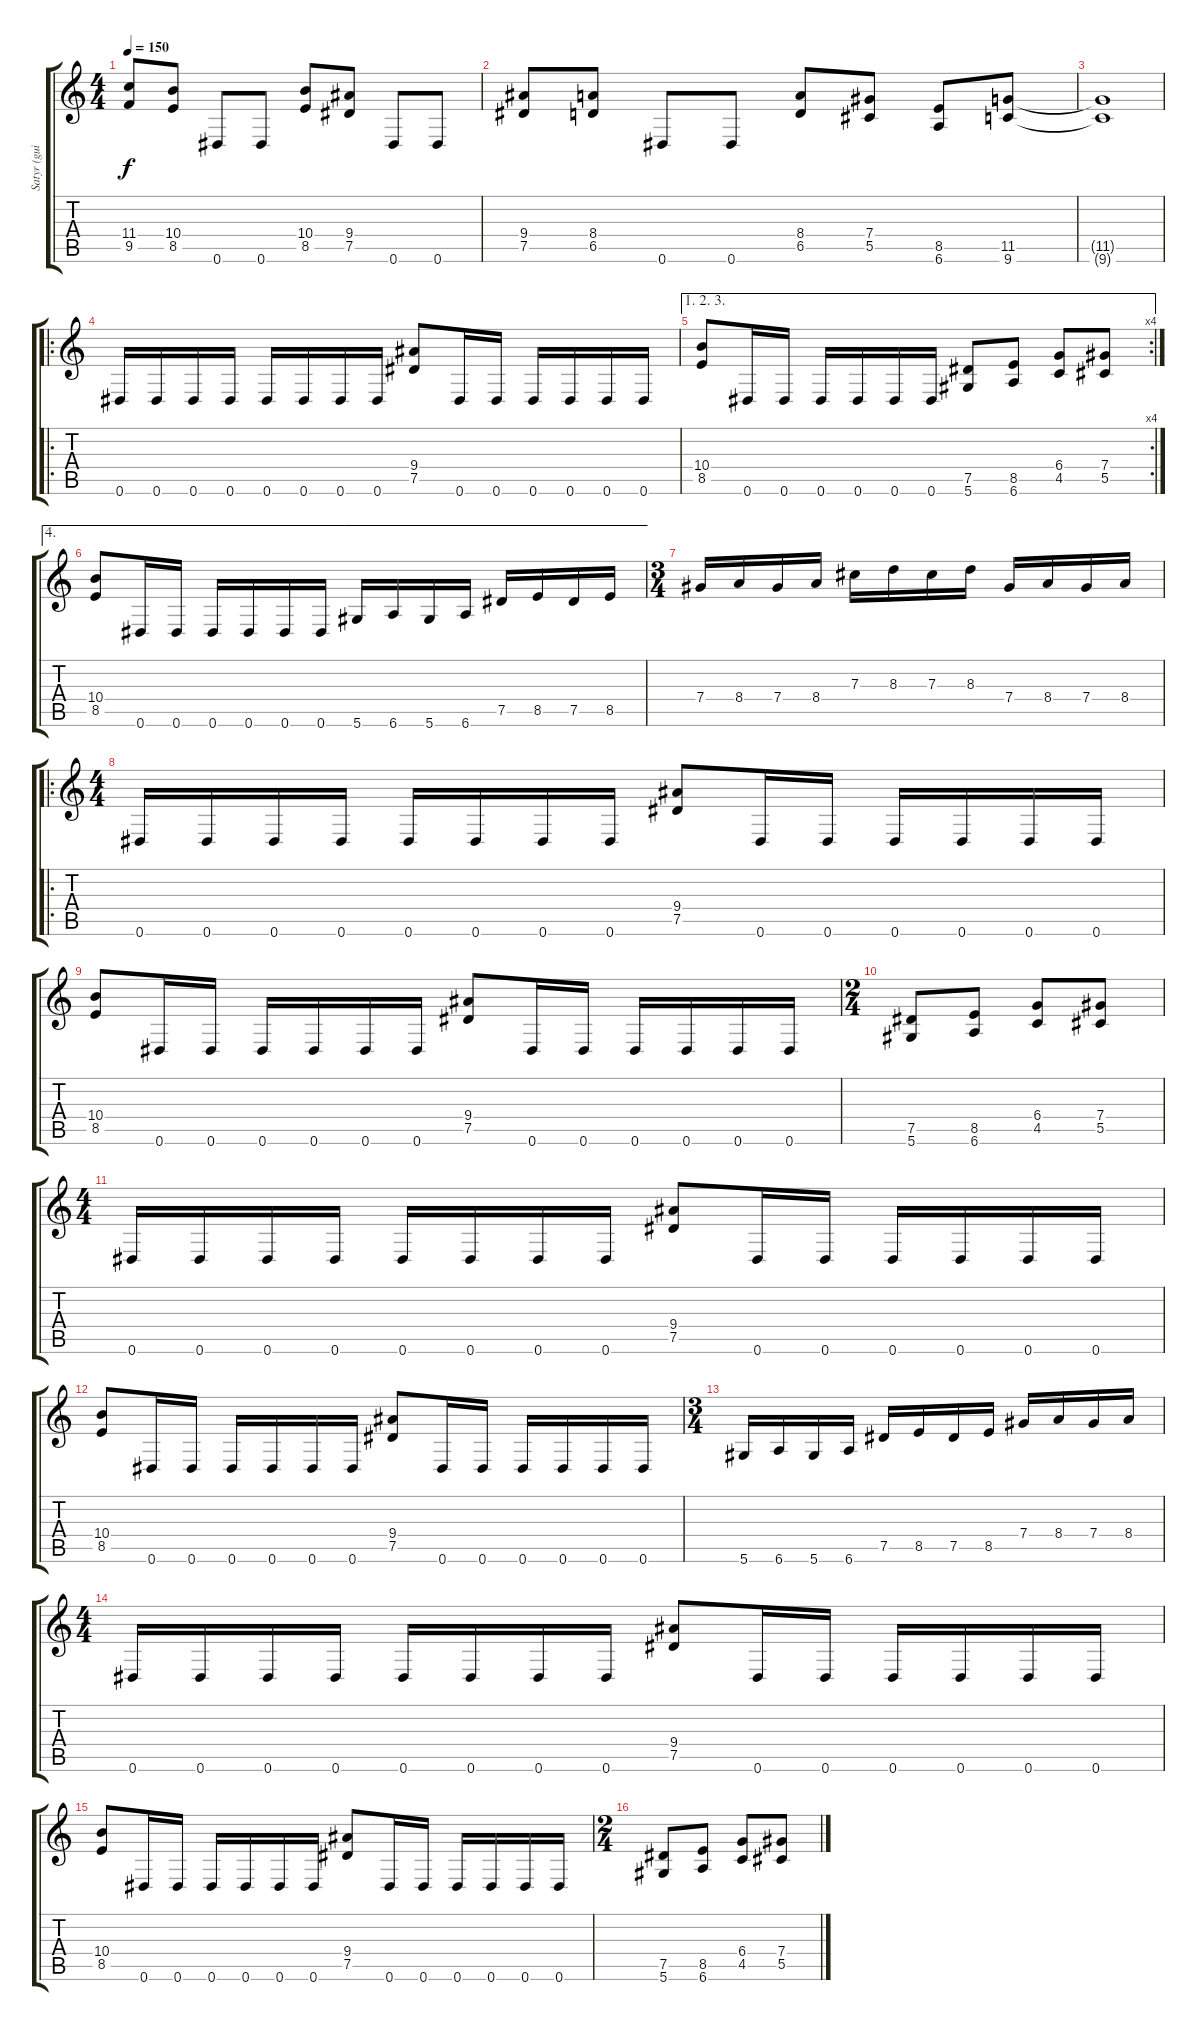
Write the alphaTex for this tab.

\track ("Satyr (guitar 1)" "Satyr (gui") {instrument distortionguitar}
\staff {score tabs}
\tuning (Eb4 Bb3 Gb3 Db3 Ab2 Eb2) {hide}
\ts (4 4)
\tempo 150
\clef g2
\ks c
(11.4 9.5).8{dy f} (10.4 8.5).8 0.6.8 0.6.8 (10.4 8.5).8 (9.4 7.5).8 0.6.8 0.6.8 |
(9.4 7.5).8 (8.4 6.5).8 0.6.8 0.6.8 (8.4 6.5).8 (7.4 5.5).8 (8.5 6.6).8 (11.5 9.6).8 |
(11.5{t} 9.6{t}).1 |
\ro
0.6.16 0.6.16 0.6.16 0.6.16 0.6.16 0.6.16 0.6.16 0.6.16 (9.4 7.5).8 0.6.16 0.6.16 0.6.16 0.6.16 0.6.16 0.6.16 |
\ae (1 2 3)
\rc 4
(10.4 8.5).8 0.6.16 0.6.16 0.6.16 0.6.16 0.6.16 0.6.16 (7.5 5.6).8 (8.5 6.6).8 (6.4 4.5).8 (7.4 5.5).8 |
\ae 4
(10.4 8.5).8 0.6.16 0.6.16 0.6.16 0.6.16 0.6.16 0.6.16 5.6.16 6.6.16 5.6.16 6.6.16 7.5.16 8.5.16 7.5.16 8.5.16 |
\ts (3 4)
7.4.16 8.4.16 7.4.16 8.4.16 7.3.16 8.3.16 7.3.16 8.3.16 7.4.16 8.4.16 7.4.16 8.4.16 |
\ro
\ts (4 4)
0.6.16 0.6.16 0.6.16 0.6.16 0.6.16 0.6.16 0.6.16 0.6.16 (9.4 7.5).8 0.6.16 0.6.16 0.6.16 0.6.16 0.6.16 0.6.16 |
(10.4 8.5).8 0.6.16 0.6.16 0.6.16 0.6.16 0.6.16 0.6.16 (9.4 7.5).8 0.6.16 0.6.16 0.6.16 0.6.16 0.6.16 0.6.16 |
\ts (2 4)
(7.5 5.6).8 (8.5 6.6).8 (6.4 4.5).8 (7.4 5.5).8 |
\ts (4 4)
0.6.16 0.6.16 0.6.16 0.6.16 0.6.16 0.6.16 0.6.16 0.6.16 (9.4 7.5).8 0.6.16 0.6.16 0.6.16 0.6.16 0.6.16 0.6.16 |
(10.4 8.5).8 0.6.16 0.6.16 0.6.16 0.6.16 0.6.16 0.6.16 (9.4 7.5).8 0.6.16 0.6.16 0.6.16 0.6.16 0.6.16 0.6.16 |
\ts (3 4)
5.6.16 6.6.16 5.6.16 6.6.16 7.5.16 8.5.16 7.5.16 8.5.16 7.4.16 8.4.16 7.4.16 8.4.16 |
\ts (4 4)
0.6.16 0.6.16 0.6.16 0.6.16 0.6.16 0.6.16 0.6.16 0.6.16 (9.4 7.5).8 0.6.16 0.6.16 0.6.16 0.6.16 0.6.16 0.6.16 |
(10.4 8.5).8 0.6.16 0.6.16 0.6.16 0.6.16 0.6.16 0.6.16 (9.4 7.5).8 0.6.16 0.6.16 0.6.16 0.6.16 0.6.16 0.6.16 |
\ts (2 4)
(7.5 5.6).8 (8.5 6.6).8 (6.4 4.5).8 (7.4 5.5).8
